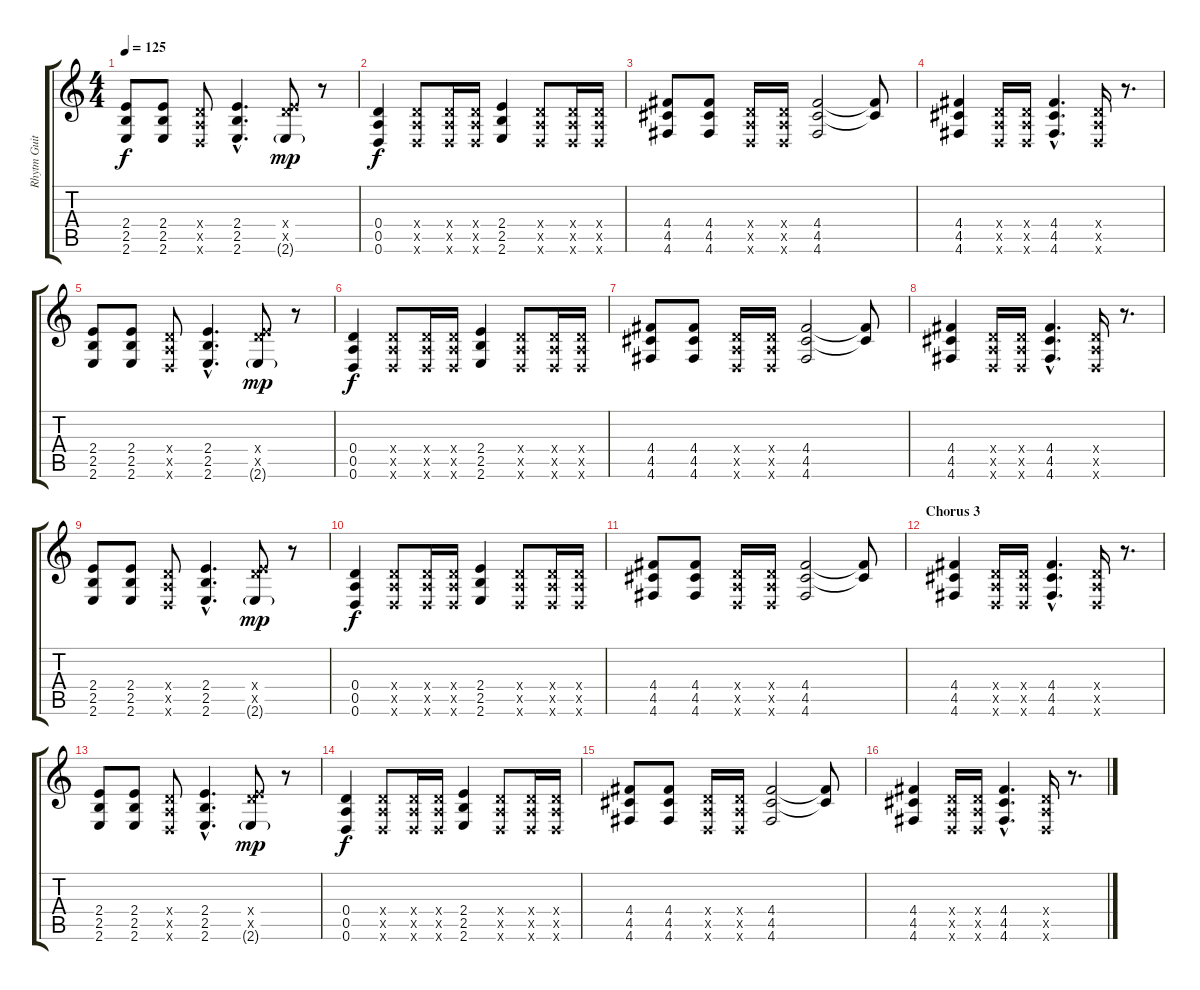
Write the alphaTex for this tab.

\track ("Rhytm Guitar" "Rhytm Guit") {instrument overdrivenguitar}
\staff {score tabs}
\tuning (E4 B3 G3 D3 A2 D2) {hide}
\ts (4 4)
\tempo 125
\clef g2
\ks c
(2.4 2.5 2.6).8{dy f} (2.4 2.5 2.6).8 (0.4{x} 0.5{x} 0.6{x}).8 (2.4{hac} 2.5{hac} 2.6{hac}).4{d} (0.4{x} 7.5{x} 2.6{g}).8{dy mp} r.8 |
(0.4 0.5 0.6).4{dy f} (0.4{x} 0.5{x} 0.6{x}).8 (0.4{x} 0.5{x} 0.6{x}).16 (0.4{x} 0.5{x} 0.6{x}).16 (2.4 2.5 2.6).4 (0.4{x} 0.5{x} 0.6{x}).8 (0.4{x} 0.5{x} 0.6{x}).16 (0.4{x} 0.5{x} 0.6{x}).16 |
(4.4 4.5 4.6).8 (4.4 4.5 4.6).8 (0.4{x} 0.5{x} 0.6{x}).16 (0.4{x} 0.5{x} 0.6{x}).16 (4.4 4.5 4.6).2 (4.4{t} 4.5{t}).8 |
(4.4 4.5 4.6).4 (0.4{x} 0.5{x} 0.6{x}).16 (0.4{x} 0.5{x} 0.6{x}).16 (4.4{hac} 4.5{hac} 4.6{hac}).4{d} (0.4{x} 0.5{x} 0.6{x}).16 r.8{d} |
(2.4 2.5 2.6).8 (2.4 2.5 2.6).8 (0.4{x} 0.5{x} 0.6{x}).8 (2.4{hac} 2.5{hac} 2.6{hac}).4{d} (0.4{x} 7.5{x} 2.6{g}).8{dy mp} r.8 |
(0.4 0.5 0.6).4{dy f} (0.4{x} 0.5{x} 0.6{x}).8 (0.4{x} 0.5{x} 0.6{x}).16 (0.4{x} 0.5{x} 0.6{x}).16 (2.4 2.5 2.6).4 (0.4{x} 0.5{x} 0.6{x}).8 (0.4{x} 0.5{x} 0.6{x}).16 (0.4{x} 0.5{x} 0.6{x}).16 |
(4.4 4.5 4.6).8 (4.4 4.5 4.6).8 (0.4{x} 0.5{x} 0.6{x}).16 (0.4{x} 0.5{x} 0.6{x}).16 (4.4 4.5 4.6).2 (4.4{t} 4.5{t}).8 |
(4.4 4.5 4.6).4 (0.4{x} 0.5{x} 0.6{x}).16 (0.4{x} 0.5{x} 0.6{x}).16 (4.4{hac} 4.5{hac} 4.6{hac}).4{d} (0.4{x} 0.5{x} 0.6{x}).16 r.8{d} |
(2.4 2.5 2.6).8 (2.4 2.5 2.6).8 (0.4{x} 0.5{x} 0.6{x}).8 (2.4{hac} 2.5{hac} 2.6{hac}).4{d} (0.4{x} 7.5{x} 2.6{g}).8{dy mp} r.8 |
(0.4 0.5 0.6).4{dy f} (0.4{x} 0.5{x} 0.6{x}).8 (0.4{x} 0.5{x} 0.6{x}).16 (0.4{x} 0.5{x} 0.6{x}).16 (2.4 2.5 2.6).4 (0.4{x} 0.5{x} 0.6{x}).8 (0.4{x} 0.5{x} 0.6{x}).16 (0.4{x} 0.5{x} 0.6{x}).16 |
(4.4 4.5 4.6).8 (4.4 4.5 4.6).8 (0.4{x} 0.5{x} 0.6{x}).16 (0.4{x} 0.5{x} 0.6{x}).16 (4.4 4.5 4.6).2 (4.4{t} 4.5{t}).8 |
\section ("" "Chorus 3")
(4.4 4.5 4.6).4 (0.4{x} 0.5{x} 0.6{x}).16 (0.4{x} 0.5{x} 0.6{x}).16 (4.4{hac} 4.5{hac} 4.6{hac}).4{d} (0.4{x} 0.5{x} 0.6{x}).16 r.8{d} |
(2.4 2.5 2.6).8 (2.4 2.5 2.6).8 (0.4{x} 0.5{x} 0.6{x}).8 (2.4{hac} 2.5{hac} 2.6{hac}).4{d} (0.4{x} 7.5{x} 2.6{g}).8{dy mp} r.8 |
(0.4 0.5 0.6).4{dy f} (0.4{x} 0.5{x} 0.6{x}).8 (0.4{x} 0.5{x} 0.6{x}).16 (0.4{x} 0.5{x} 0.6{x}).16 (2.4 2.5 2.6).4 (0.4{x} 0.5{x} 0.6{x}).8 (0.4{x} 0.5{x} 0.6{x}).16 (0.4{x} 0.5{x} 0.6{x}).16 |
(4.4 4.5 4.6).8 (4.4 4.5 4.6).8 (0.4{x} 0.5{x} 0.6{x}).16 (0.4{x} 0.5{x} 0.6{x}).16 (4.4 4.5 4.6).2 (4.4{t} 4.5{t}).8 |
(4.4 4.5 4.6).4 (0.4{x} 0.5{x} 0.6{x}).16 (0.4{x} 0.5{x} 0.6{x}).16 (4.4{hac} 4.5{hac} 4.6{hac}).4{d} (0.4{x} 0.5{x} 0.6{x}).16 r.8{d}
